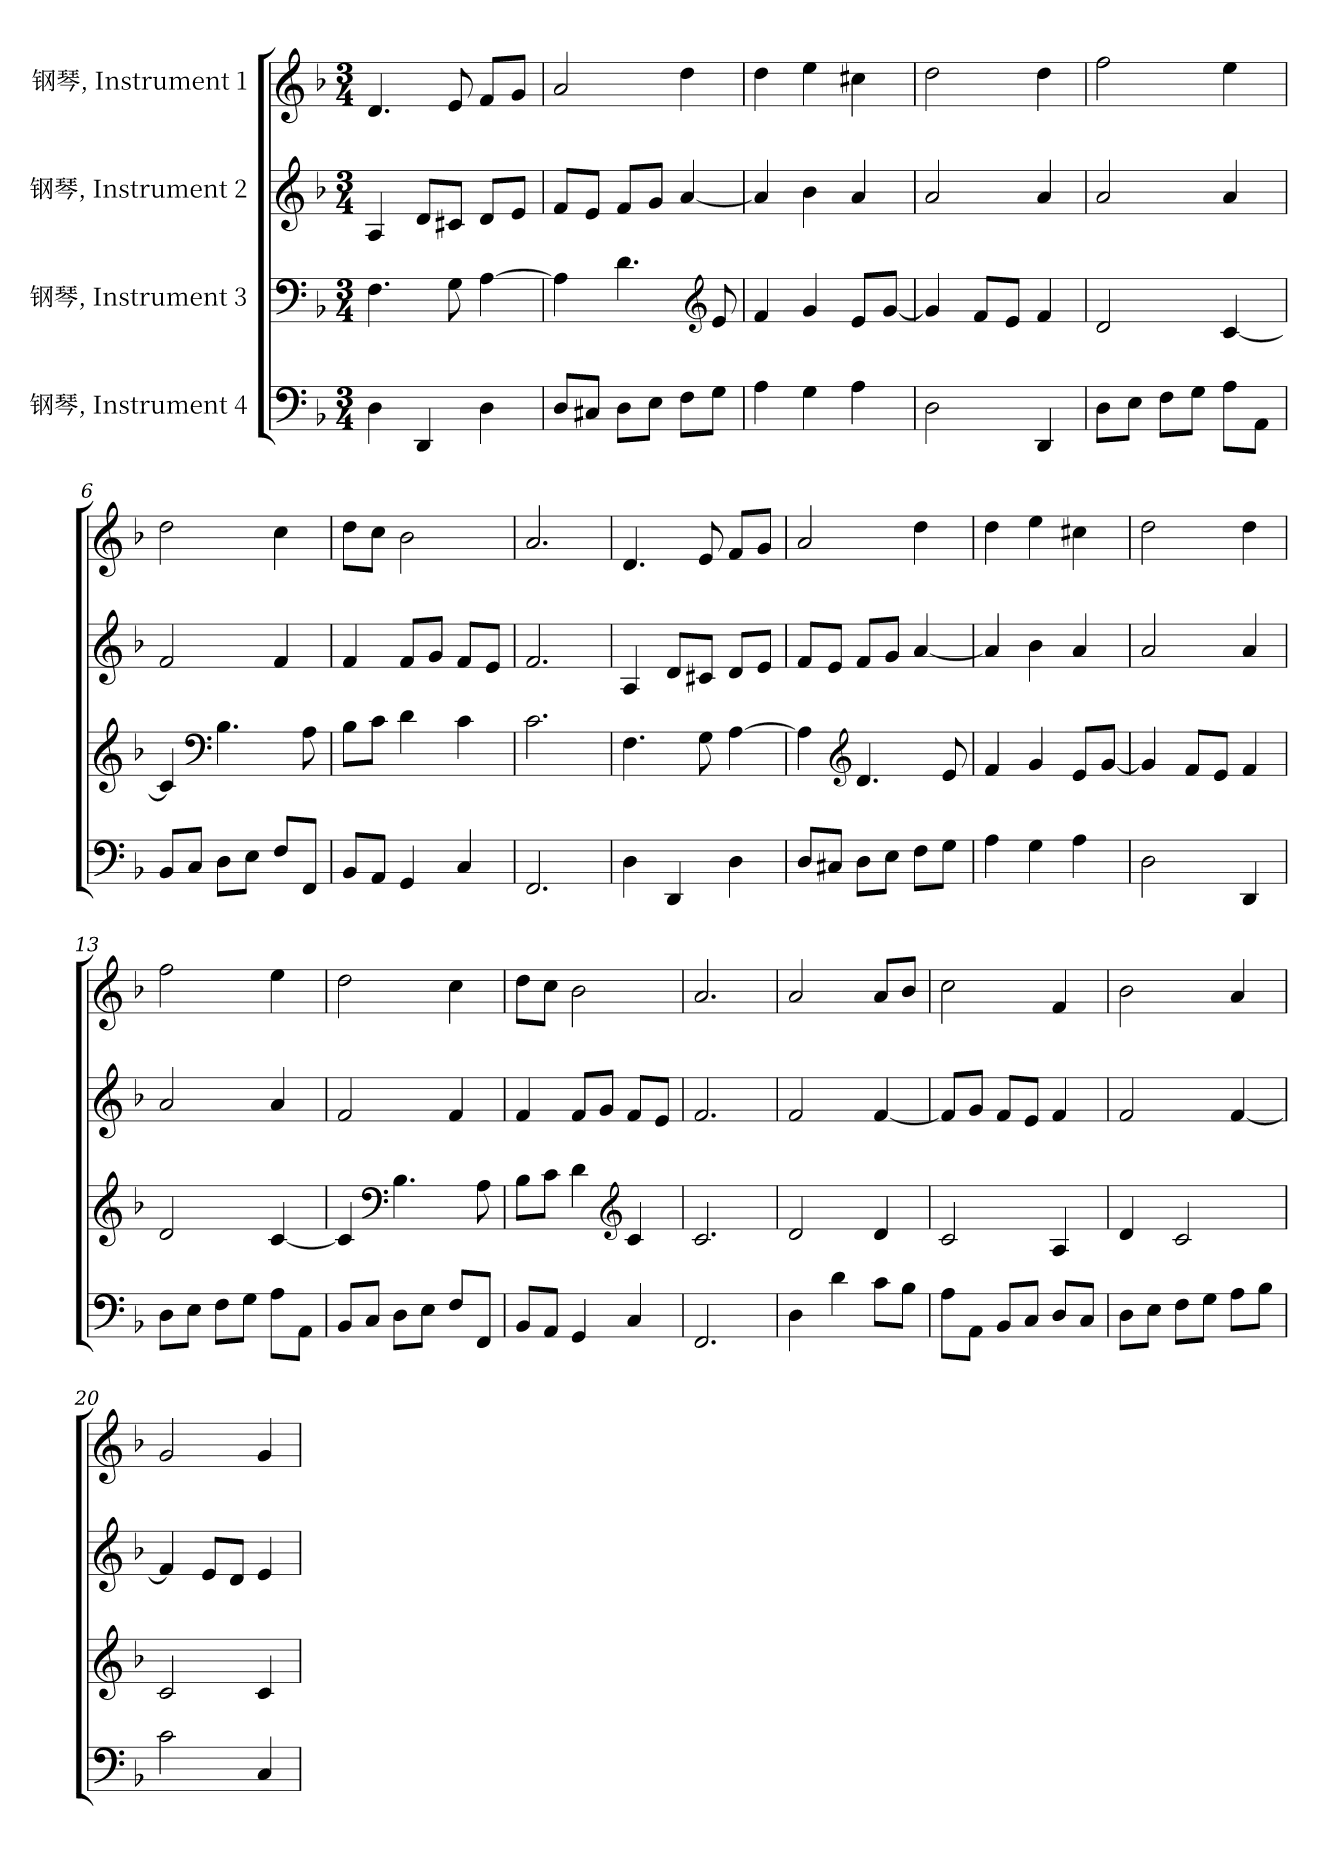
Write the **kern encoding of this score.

**kern	**kern	**kern	**kern
*part4	*part3	*part2	*part1
*staff4	*staff3	*staff2	*staff1
*I"钢琴, Instrument 4	*I"钢琴, Instrument 3	*I"钢琴, Instrument 2	*I"钢琴, Instrument 1
*clefF4	*clefF4	*clefG2	*clefG2
*k[b-]	*k[b-]	*k[b-]	*k[b-]
*M3/4	*M3/4	*M3/4	*M3/4
*MM96	*MM96	*MM96	*MM96
=1	=1	=1	=1
4D\	4.F\	4A/	4.d/
4DD/	.	8d/L	.
.	8G\	8c#X/J	8e/
4D\	[4A\	8d/L	8f/L
.	.	8e/J	8g/J
=2	=2	=2	=2
8D/L	4A\]	8f/L	2a/
8C#X/J	.	8e/J	.
8D\L	4.d\	8f/L	.
8E\J	.	8g/J	.
8F\L	.	[4a/	4dd\
*	*clefG2	*	*
8G\J	8e/	.	.
=3	=3	=3	=3
4A\	4f/	4a/]	4dd\
4G\	4g/	4b-\	4ee\
4A\	8e/L	4a/	4cc#X\
.	[8g/J	.	.
=4	=4	=4	=4
2D\	4g/]	2a/	2dd\
.	8f/L	.	.
.	8e/J	.	.
4DD/	4f/	4a/	4dd\
=5	=5	=5	=5
8D\L	2d/	2a/	2ff\
8E\J	.	.	.
8F\L	.	.	.
8G\J	.	.	.
8A\L	[4c/	4a/	4ee\
8AA\J	.	.	.
!!LO:LB:g=z
=6	=6	=6	=6
8BB-/L	4c/]	2f/	2dd\
8C/J	.	.	.
*	*clefF4	*	*
8D\L	4.B-\	.	.
8E\J	.	.	.
8F/L	.	4f/	4cc\
8FF/J	8A\	.	.
=7	=7	=7	=7
8BB-/L	8B-\L	4f/	8dd\L
8AA/J	8c\J	.	8cc\J
4GG/	4d\	8f/L	2b-\
.	.	8g/J	.
4C/	4c\	8f/L	.
.	.	8e/J	.
=8	=8	=8	=8
2.FF/	2.c\	2.f/	2.a/
=9	=9	=9	=9
4D\	4.F\	4A/	4.d/
4DD/	.	8d/L	.
.	8G\	8c#X/J	8e/
4D\	[4A\	8d/L	8f/L
.	.	8e/J	8g/J
=10	=10	=10	=10
8D/L	4A\]	8f/L	2a/
8C#X/J	.	8e/J	.
*	*clefG2	*	*
8D\L	4.d/	8f/L	.
8E\J	.	8g/J	.
8F\L	.	[4a/	4dd\
8G\J	8e/	.	.
=11	=11	=11	=11
4A\	4f/	4a/]	4dd\
4G\	4g/	4b-\	4ee\
4A\	8e/L	4a/	4cc#X\
.	[8g/J	.	.
!!LO:LB:g=z
=12	=12	=12	=12
2D\	4g/]	2a/	2dd\
.	8f/L	.	.
.	8e/J	.	.
4DD/	4f/	4a/	4dd\
=13	=13	=13	=13
8D\L	2d/	2a/	2ff\
8E\J	.	.	.
8F\L	.	.	.
8G\J	.	.	.
8A\L	[4c/	4a/	4ee\
8AA\J	.	.	.
=14	=14	=14	=14
8BB-/L	4c/]	2f/	2dd\
8C/J	.	.	.
*	*clefF4	*	*
8D\L	4.B-\	.	.
8E\J	.	.	.
8F/L	.	4f/	4cc\
8FF/J	8A\	.	.
=15	=15	=15	=15
8BB-/L	8B-\L	4f/	8dd\L
8AA/J	8c\J	.	8cc\J
4GG/	4d\	8f/L	2b-\
.	.	8g/J	.
*	*clefG2	*	*
4C/	4c/	8f/L	.
.	.	8e/J	.
=16	=16	=16	=16
2.FF/	2.c/	2.f/	2.a/
=17	=17	=17	=17
4D\	2d/	2f/	2a/
4d\	.	.	.
8c\L	4d/	[4f/	8a/L
8B-\J	.	.	8b-/J
=18	=18	=18	=18
8A\L	2c/	8f/L]	2cc\
8AA\J	.	8g/J	.
8BB-/L	.	8f/L	.
8C/J	.	8e/J	.
8D/L	4A/	4f/	4f/
8C/J	.	.	.
!!LO:PB:g=z
=19	=19	=19	=19
8D\L	4d/	2f/	2b-\
8E\J	.	.	.
8F\L	2c/	.	.
8G\J	.	.	.
8A\L	.	[4f/	4a/
8B-\J	.	.	.
=20	=20	=20	=20
2c\	2c/	4f/]	2g/
.	.	8e/L	.
.	.	8d/J	.
4C/	4c/	4e/	4g/
=	=	=	=
*-	*-	*-	*-
